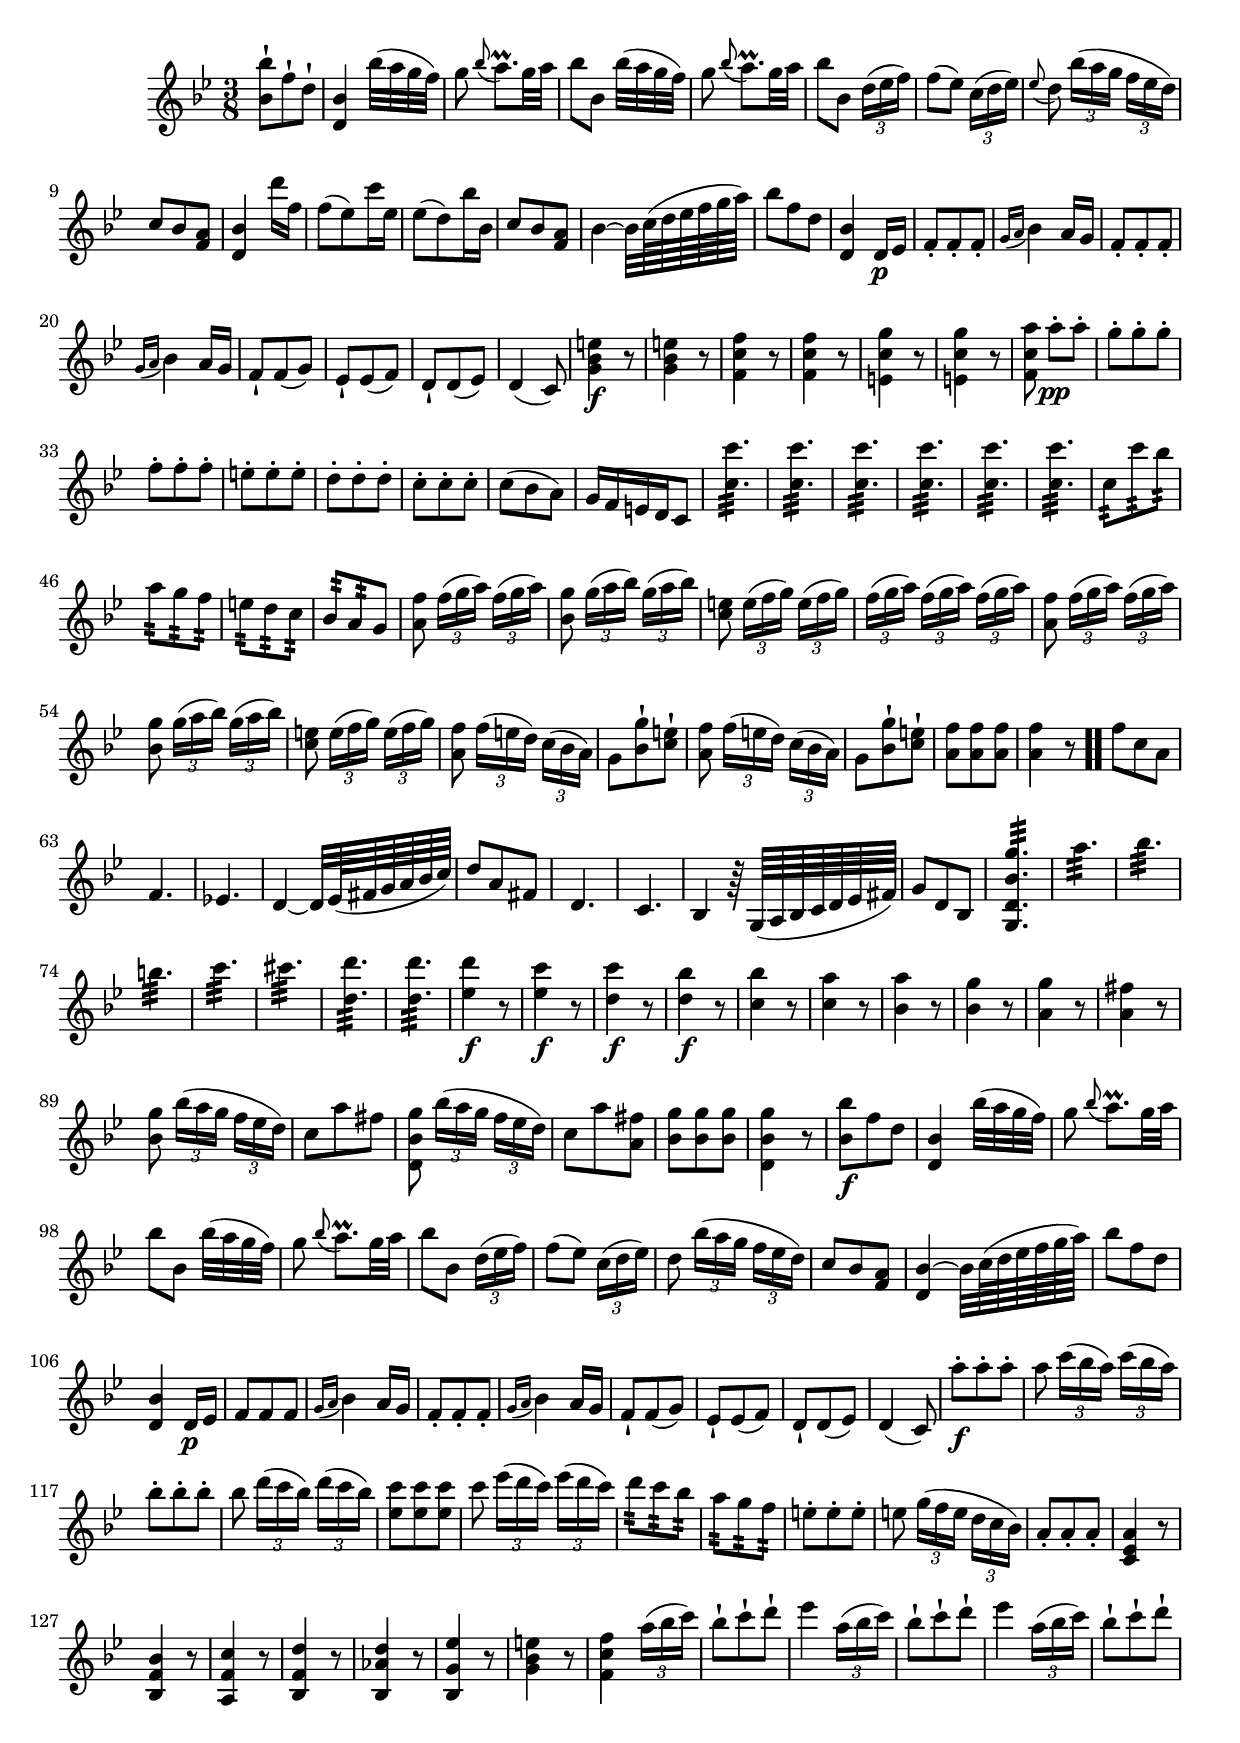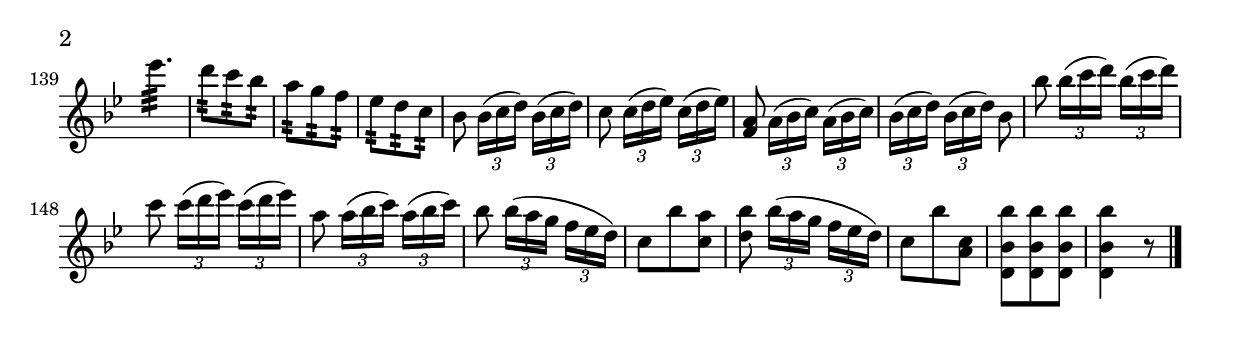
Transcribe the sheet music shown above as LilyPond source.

\version "2.10.25"      %Gossec - Symphonie si b�mol
                        %Violon1 - 3e mvt  
\relative c''{
\clef treble
\key bes \major
\time 3/8




<bes bes'>8-| f'-| d-|
<d, bes'>4 bes''32( a g f)
g8 \appoggiatura bes a8.\prall[ g32 a]
bes8 bes, bes'32([ a g f)]
g8 \appoggiatura bes a8.\prall[ g32 a]
bes8 bes, \times 2/3 {d16([ ees f)]}
f8( ees) \times 2/3 {c16([ d ees)]}
\appoggiatura ees8 d \times 2/3 {bes'16([ a g]} \times 2/3 {f[ ees d)]}
c8 bes <f a>
<d bes'>4 d''16 f,
f8( ees) c'16 ees,
ees8( d) bes'16 bes,
c8 bes <f a>
bes4 ~ bes32[ c64( d ees f g a)]
bes8 f d
<d, bes'>4 d16\p ees
f8-. f-. f-.
\appoggiatura {g16[ a]} bes4 a16 g
f8-. f-. f-.
\appoggiatura {g16[ a]} bes4 a16 g
f8-| f( g)
ees-| ees( f)
d-| d( ees)
d4( c8)
<g' bes e>4\f r8
<g bes e>4 r8
<f c' f>4 r8
<f c' f>4 r8
<e c' g'>4 r8
<e c' g'>4 r8
<f c' a'> a'-.\pp[ a-.]
g-. g-. g-.
f-. f-. f-.
e-. e-. e-.
d-. d-. d-.
c-. c-. c-.
c( bes a)
g16 f e d) c8
<c' c'>4.:32
\repeat unfold 5 {<c c'>:}
%
%
%
%
c8:32 c': bes:
a: g: f:
e: d: c:
bes: a: g
<a f'>8 \times 2/3 {f'16([ g a)]} \times 2/3 {f16([ g a)]} 
< bes, g'>8 \times 2/3 {g'16([ a bes)]} \times 2/3 {g16([ a bes)]}
<c, e>8 \times 2/3 {e16([ f g)]} \times 2/3 {e16([ f g)]}
\times 2/3 {f16([ g a)]} \times 2/3 {f16([ g a)]} \times 2/3 {f16([ g a)]} 
<a, f'>8 \times 2/3 {f'16([ g a)]} \times 2/3 {f16([ g a)]} 
< bes, g'>8 \times 2/3 {g'16([ a bes)]} \times 2/3 {g16([ a bes)]}
<c, e>8 \times 2/3 {e16([ f g)]} \times 2/3 {e16([ f g)]}
<a, f'>8 \times 2/3 {f'16([ e d)]} \times 2/3 {c16([ bes a)]}
g8 <bes g'>-| <c e>-|
<a f'>8 \times 2/3 {f'16([ e d)]} \times 2/3 {c16([ bes a)]}
g8 <bes g'>-| <c e>-|
<a f'> <a f'> <a f'>
<a f'>4 r8 \bar ".|."
f' c a
f4.
ees!
d4 ~ d32[ ees64( fis g a bes c)]
d8 a fis
d4.
c
bes4 r64 g( a bes c d ees fis)
g8 d bes
<g d' bes' g'>4.:32
a'':
bes:
b:
c:
cis:
<d, d'>:
<d d'>:
<ees d'>4\f r8
<ees c'>4\f r8
<d c'>4\f r8
<d bes'>4\f r8
<c bes'>4 r8
<c a'>4 r8
<bes a'>4 r8
<bes g'>4 r8
<a g'>4 r8
<a fis'>4 r8
<bes g'> \times 2/3 {bes'16([ a g]} \times 2/3 {f16[ ees d])}
c8 a' fis
<d, bes' g'> \times 2/3 {bes''16([ a g]} \times 2/3 {f16[ ees d])}
c8 a' <a, fis'>
<bes g'> <bes g'> <bes g'> 
<d, bes' g'>4 r8
<bes' bes'>8\f f' d
<d, bes'>4 bes''32([ a g f])
g8 \appoggiatura bes a8.\prall[ g32 a]
bes8 bes, bes'32([ a g f)]
g8 \appoggiatura bes a8.\prall[ g32 a]
bes8 bes, \times 2/3 {d16([ ees f)]}
f8( ees) \times 2/3 {c16([ d ees)]}
d8 \times 2/3 {bes'16([ a g]} \times 2/3 {f[ ees d)]}
c8 bes <f a>
<d bes'>4 ~ bes'32[ c64( d ees f g a)]
bes8 f d
<d, bes'>4 d16\p ees
f8 f f
\appoggiatura {g16[ a]} bes4 a16 g
f8-. f-. f-.
\appoggiatura {g16[ a]} bes4 a16 g
f8-| f( g)
ees-| ees( f)
d-| d( ees)
d4( c8)
a''-.\f a-. a-.
a \times 2/3 {c16([ bes a)]} \times 2/3 {c16([ bes a)]}
bes8-. bes-. bes-.
bes \times 2/3 {d16([ c bes)]} \times 2/3 {d16([ c bes)]}
<ees, c'>8 <ees c'> <ees c'>
c' \times 2/3 {ees16([ d c)]} \times 2/3 {ees16([ d c)]}
d8:32 c: bes:
a: g: f:
e8-. e-. e-.
e \times 2/3 {g16([ f e]} \times 2/3 {d16[ c bes)]}
a8-. a-. a-.
<c, ees a>4 r8
<bes f' bes>4 r8
<a f' c'>4 r8
<bes f' d'>4 r8
<bes aes' d>4 r8
<bes g' ees'>4 r8
<g' bes e>4 r8
<f c' f>4 \times 2/3 {a'16([ bes c)]}
bes8-| c-| d-|
ees4 \times 2/3 {a,16([ bes c)]}
bes8-| c-| d-|
ees4 \times 2/3 {a,16([ bes c)]}
bes8-| c-| d-|
ees4.:32
d8:32 c: bes:
a: g: f:
ees: d: c:
bes8 \times 2/3 {bes16([ c d)]} \times 2/3 {bes16([ c d)]}
c8 \times 2/3 {c16([ d ees)]} \times 2/3 {c16([ d ees)]}
<f, a>8 \times 2/3 {a16([ bes c)]} \times 2/3 {a16([ bes c)]}
\times 2/3 {bes16([ c d)]} \times 2/3 {bes16([ c d)]} bes8
bes'8 \times 2/3 {bes16([ c d)]} \times 2/3 {bes16([ c d)]}
c8 \times 2/3 {c16([ d ees)]} \times 2/3 {c16([ d ees)]}
a,8 \times 2/3 {a16([ bes c)]} \times 2/3 {a16([ bes c)]}
bes8  \times 2/3 {bes16([ a g]} \times 2/3 {f16[ ees d])}
c8 bes' <c, a'>
<d bes'> \times 2/3 {bes'16([ a g]} \times 2/3 {f16[ ees d])}
c8 bes' <c, a>
<d, bes' bes'> <d bes' bes'> <d bes' bes'> 
<d bes' bes'>4 r8 \bar "|." 
}
